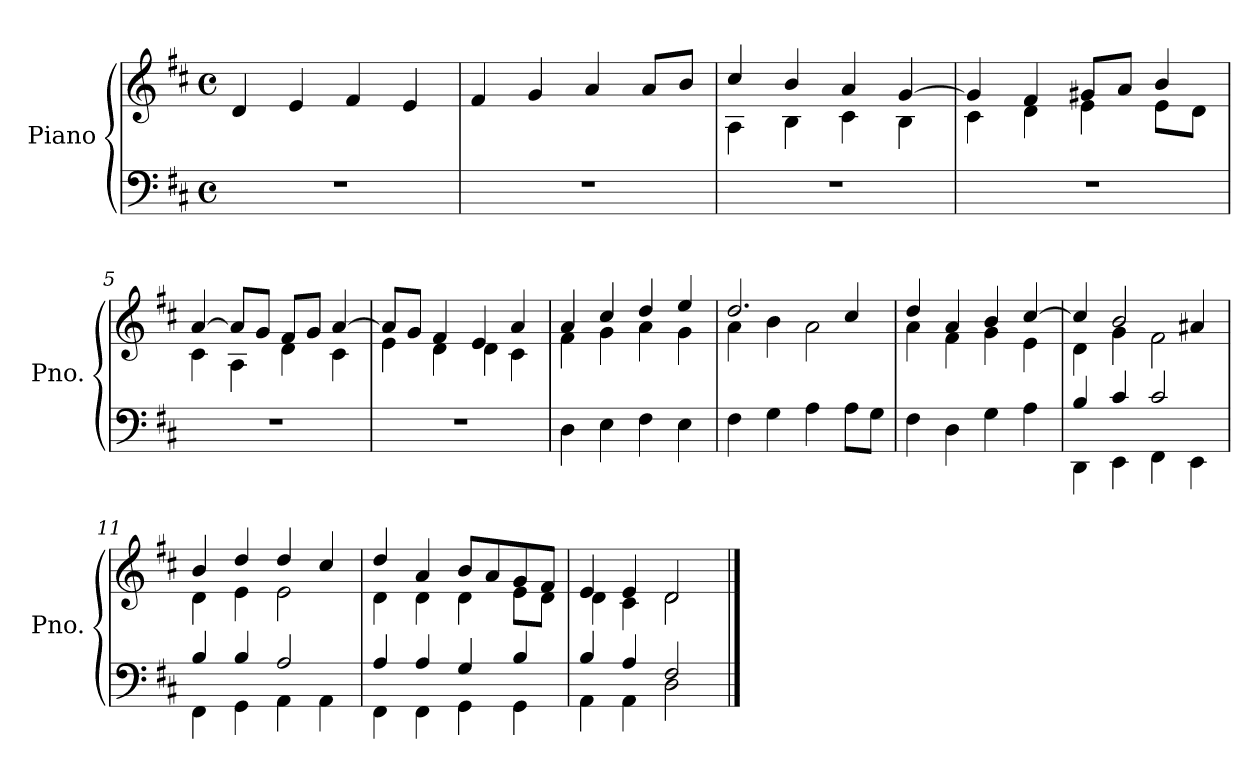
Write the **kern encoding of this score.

**kern	**kern
*part1	*part1
*staff2	*staff1
*I"Piano	*
*I'Pno.	*
*clefF4	*clefG2
*k[f#c#]	*k[f#c#]
*M4/4	*M4/4
*met(c)	*met(c)
*MM100	*MM100
=1	=1
1r	4d/
.	4e/
.	4f#/
.	4e/
=2	=2
1r	4f#/
.	4g/
.	4a/
.	8a/L
.	8b/J
=3	=3
*	*^
1r	4cc#/	4A\
.	4b/	4B\
.	4a/	4c#\
.	[4g/	4B\
=4	=4	=4
1r	4g/]	4c#\
.	4f#/	4d\
.	8g#X/L	4e\
.	8a/J	.
.	4b/	8e\L
.	.	8d\J
=5	=5	=5
1r	[4a/	4c#\
.	8a/L]	4A\
.	8g/J	.
.	8f#/L	4d\
.	8g/J	.
.	[4a/	4c#\
=6	=6	=6
1r	8a/L]	4e\
.	8g/J	.
.	4f#/	4d\
.	4e/	4d\
.	4a/	4c#\
=7	=7	=7
4D\	4a/	4f#\
4E\	4cc#/	4g\
4F#\	4dd/	4a\
4E\	4ee/	4g\
!!LO:LB:g=z	!!
=8	=8	=8
4F#\	2.dd/	4a\
4G\	.	4b\
4A\	.	2a\
8A\L	4cc#/	.
8G\J	.	.
=9	=9	=9
4F#\	4dd/	4a\
4D\	4a/	4f#\
4G\	4b/	4g\
4A\	[4cc#/	4e\
=10	=10	=10
*^	*	*
4B/	4DD\	4cc#/]	4d\
4c#/	4EE\	2b/	4g\
2c#/	4FF#\	.	2f#\
.	4EE\	4a#X/	.
=11	=11	=11	=11
4B/	4FF#\	4b/	4d\
4B/	4GG\	4dd/	4e\
2A/	4AA\	4dd/	2e\
.	4AA\	4cc#/	.
=12	=12	=12	=12
4A/	4FF#\	4dd/	4d\
4A/	4FF#\	4a/	4d\
4G/	4GG\	8b/L	4d\
.	.	8a/	.
4B/	4GG\	8g/	8e\L
.	.	8f#/J	8d\J
=13	=13	=13	=13
4B/	4AA\	4e/	4d\
4A/	4AA\	4e/	4c#\
2F#/	2D\	2d/	2d\
*v	*v	*	*
*	*v	*v
==	==
*-	*-
